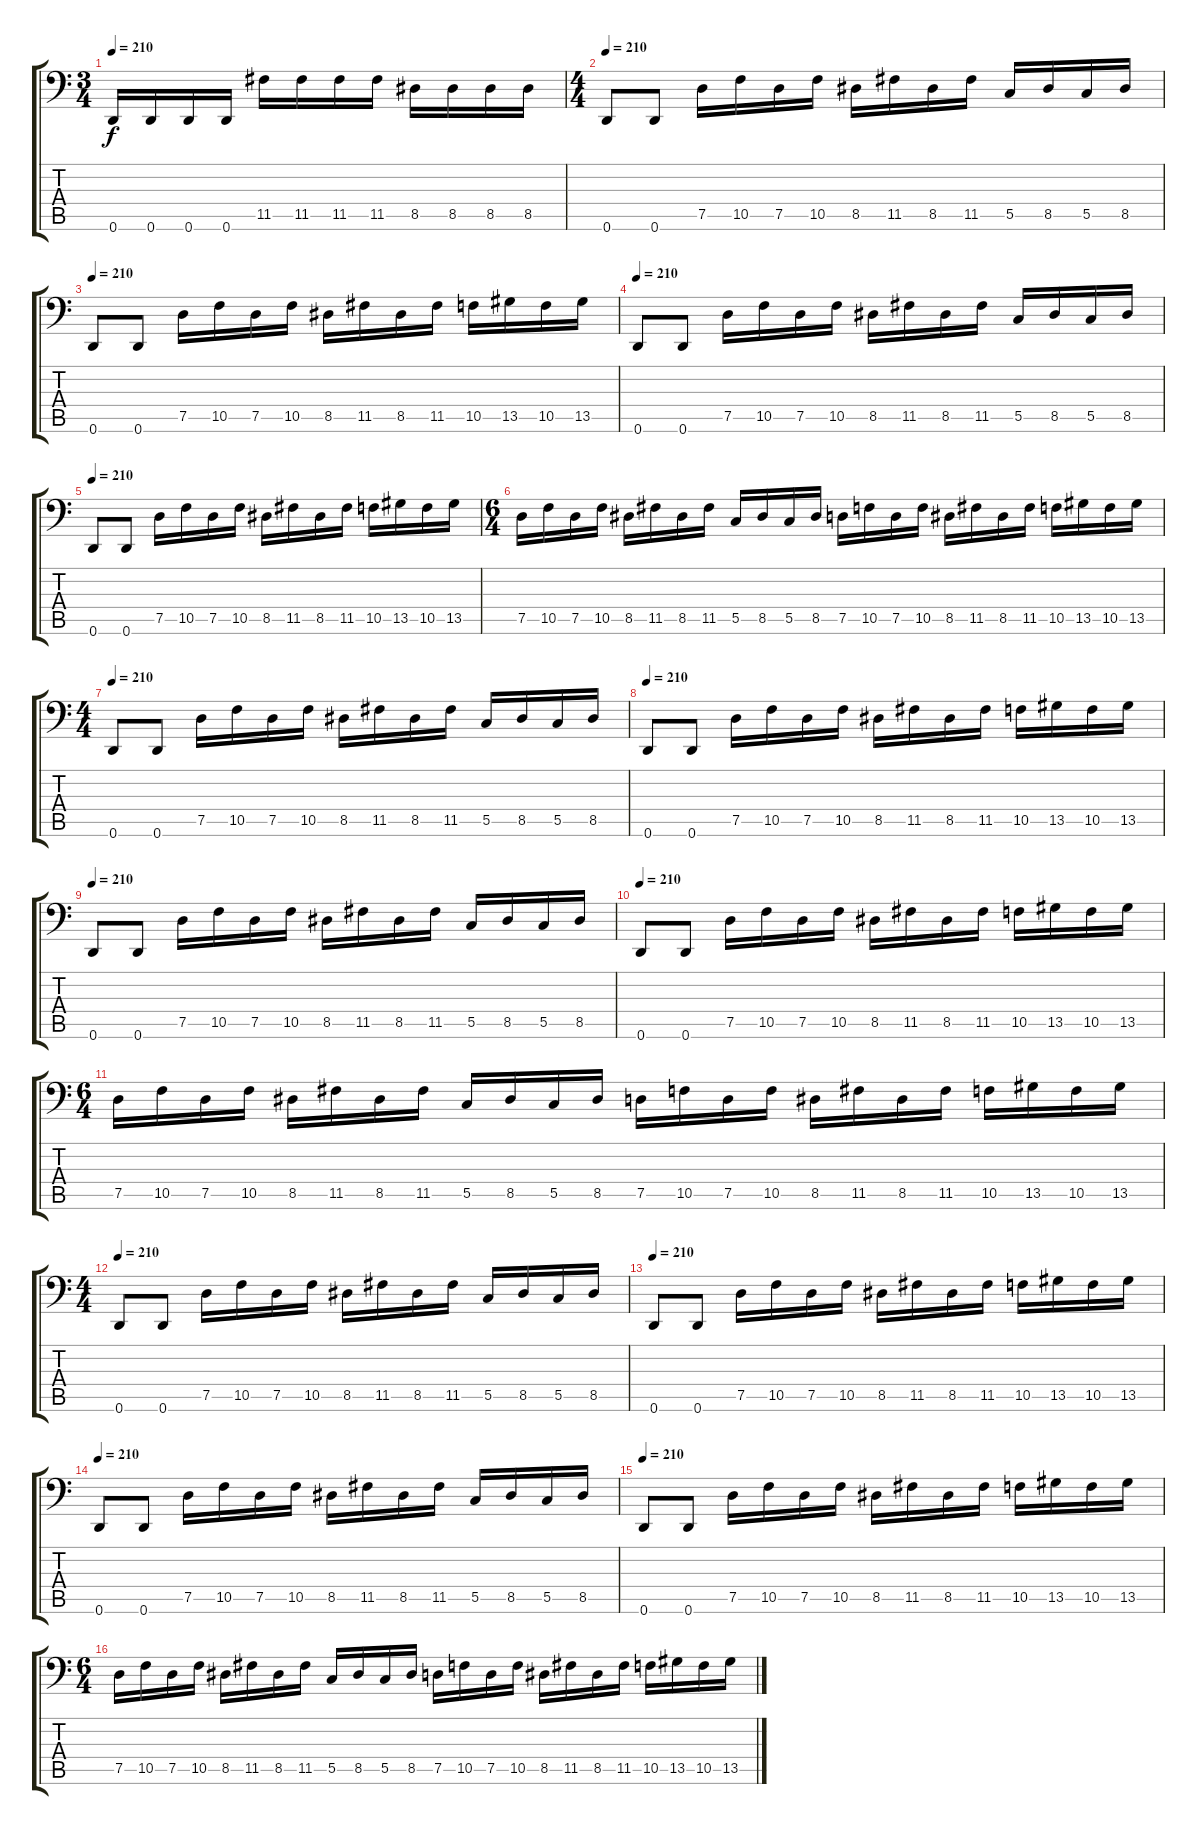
\track "" {instrument electricbassfinger}
\staff {score tabs}
\tuning (D3 A2 F2 C2 G1 D1) {hide}
\ts (3 4)
\tempo 210
\clef f4
\ks c
0.6.16{dy f} 0.6.16 0.6.16 0.6.16 11.5.16 11.5.16 11.5.16 11.5.16 8.5.16 8.5.16 8.5.16 8.5.16 |
\ts (4 4)
\tempo 210
0.6.8 0.6.8 7.5.16 10.5.16 7.5.16 10.5.16 8.5.16 11.5.16 8.5.16 11.5.16 5.5.16 8.5.16 5.5.16 8.5.16 |
\tempo 210
0.6.8 0.6.8 7.5.16 10.5.16 7.5.16 10.5.16 8.5.16 11.5.16 8.5.16 11.5.16 10.5.16 13.5.16 10.5.16 13.5.16 |
\tempo 210
0.6.8 0.6.8 7.5.16 10.5.16 7.5.16 10.5.16 8.5.16 11.5.16 8.5.16 11.5.16 5.5.16 8.5.16 5.5.16 8.5.16 |
\tempo 210
0.6.8 0.6.8 7.5.16 10.5.16 7.5.16 10.5.16 8.5.16 11.5.16 8.5.16 11.5.16 10.5.16 13.5.16 10.5.16 13.5.16 |
\ts (6 4)
7.5.16 10.5.16 7.5.16 10.5.16 8.5.16 11.5.16 8.5.16 11.5.16 5.5.16 8.5.16 5.5.16 8.5.16 7.5.16 10.5.16 7.5.16 10.5.16 8.5.16 11.5.16 8.5.16 11.5.16 10.5.16 13.5.16 10.5.16 13.5.16 |
\ts (4 4)
\tempo 210
0.6.8 0.6.8 7.5.16 10.5.16 7.5.16 10.5.16 8.5.16 11.5.16 8.5.16 11.5.16 5.5.16 8.5.16 5.5.16 8.5.16 |
\tempo 210
0.6.8 0.6.8 7.5.16 10.5.16 7.5.16 10.5.16 8.5.16 11.5.16 8.5.16 11.5.16 10.5.16 13.5.16 10.5.16 13.5.16 |
\tempo 210
0.6.8 0.6.8 7.5.16 10.5.16 7.5.16 10.5.16 8.5.16 11.5.16 8.5.16 11.5.16 5.5.16 8.5.16 5.5.16 8.5.16 |
\tempo 210
0.6.8 0.6.8 7.5.16 10.5.16 7.5.16 10.5.16 8.5.16 11.5.16 8.5.16 11.5.16 10.5.16 13.5.16 10.5.16 13.5.16 |
\ts (6 4)
7.5.16 10.5.16 7.5.16 10.5.16 8.5.16 11.5.16 8.5.16 11.5.16 5.5.16 8.5.16 5.5.16 8.5.16 7.5.16 10.5.16 7.5.16 10.5.16 8.5.16 11.5.16 8.5.16 11.5.16 10.5.16 13.5.16 10.5.16 13.5.16 |
\ts (4 4)
\tempo 210
0.6.8 0.6.8 7.5.16 10.5.16 7.5.16 10.5.16 8.5.16 11.5.16 8.5.16 11.5.16 5.5.16 8.5.16 5.5.16 8.5.16 |
\tempo 210
0.6.8 0.6.8 7.5.16 10.5.16 7.5.16 10.5.16 8.5.16 11.5.16 8.5.16 11.5.16 10.5.16 13.5.16 10.5.16 13.5.16 |
\tempo 210
0.6.8 0.6.8 7.5.16 10.5.16 7.5.16 10.5.16 8.5.16 11.5.16 8.5.16 11.5.16 5.5.16 8.5.16 5.5.16 8.5.16 |
\tempo 210
0.6.8 0.6.8 7.5.16 10.5.16 7.5.16 10.5.16 8.5.16 11.5.16 8.5.16 11.5.16 10.5.16 13.5.16 10.5.16 13.5.16 |
\ts (6 4)
7.5.16 10.5.16 7.5.16 10.5.16 8.5.16 11.5.16 8.5.16 11.5.16 5.5.16 8.5.16 5.5.16 8.5.16 7.5.16 10.5.16 7.5.16 10.5.16 8.5.16 11.5.16 8.5.16 11.5.16 10.5.16 13.5.16 10.5.16 13.5.16
